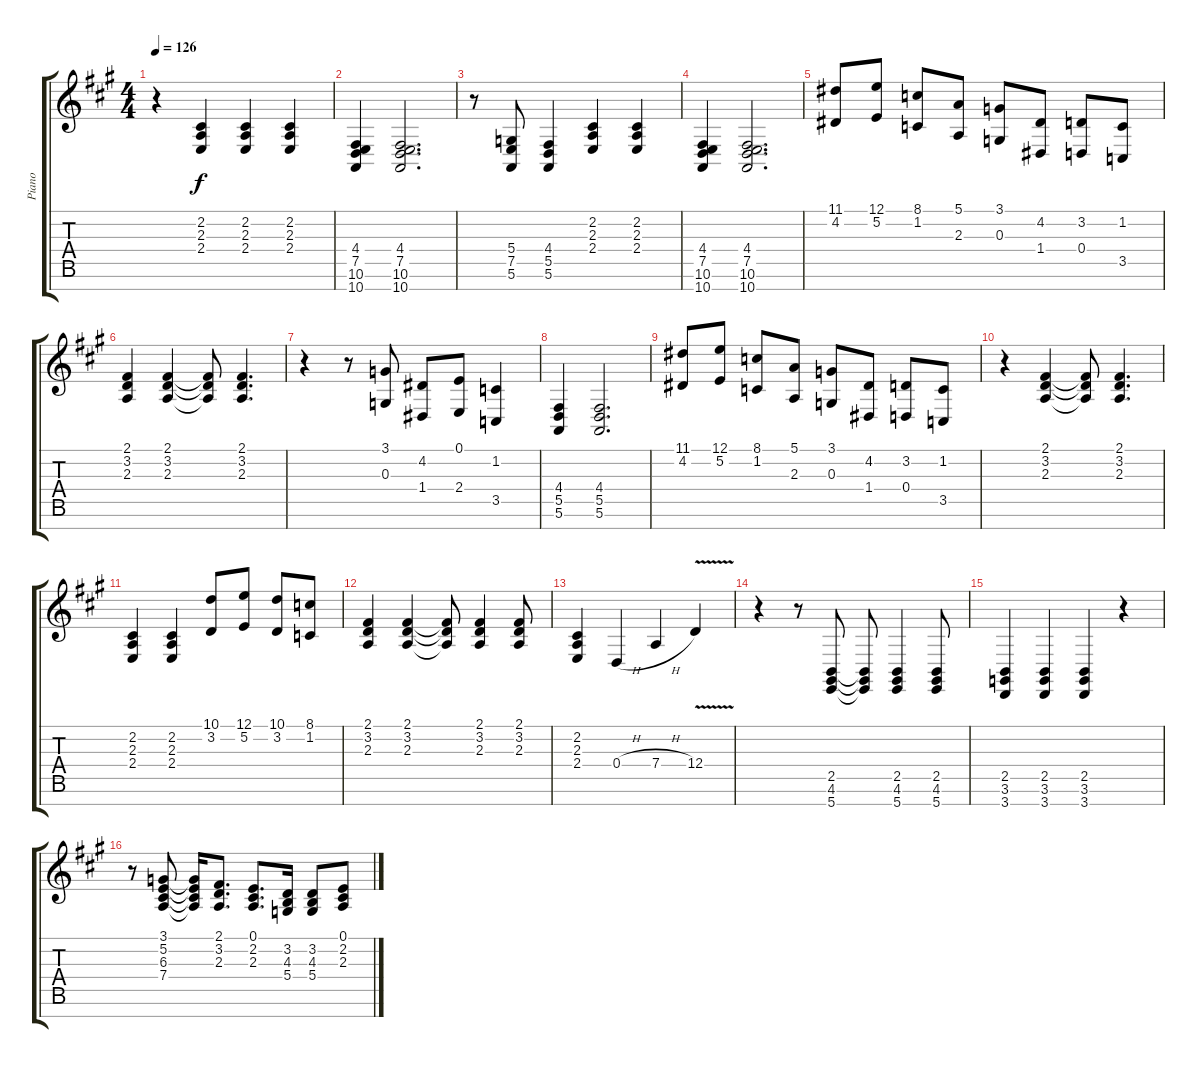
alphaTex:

\track ("Piano" "Piano") {instrument brightacousticpiano}
\staff {score tabs}
\tuning (E4 B3 G3 D3 A2 E2 B1) {hide}
\ts (4 4)
\tempo 126
\clef g2
\ks a
r.4{dy f} (2.2 2.3 2.4).4 (2.2 2.3 2.4).4 (2.2 2.3 2.4).4 |
(4.4 7.5 10.6 10.7).4 (4.4 7.5 10.6 10.7).2{d} |
r.8 (5.4 7.5 5.6).8 (4.4 5.5 5.6).4 (2.2 2.3 2.4).4 (2.2 2.3 2.4).4 |
(4.4 7.5 10.6 10.7).4 (4.4 7.5 10.6 10.7).2{d} |
(11.1 4.2).8 (12.1 5.2).8 (8.1 1.2).8 (5.1 2.3).8 (3.1 0.3).8 (4.2 1.4).8 (3.2 0.4).8 (1.2 3.5).8 |
(2.1 3.2 2.3).4 (2.1 3.2 2.3).4 (2.1{t} 3.2{t} 2.3{t}).8 (2.1 3.2 2.3).4{d} |
r.4 r.8 (3.1 0.3).8 (4.2 1.4).8 (0.1 2.4).8 (1.2 3.5).4 |
(4.4 5.5 5.6).4 (4.4 5.5 5.6).2{d} |
(11.1 4.2).8 (12.1 5.2).8 (8.1 1.2).8 (5.1 2.3).8 (3.1 0.3).8 (4.2 1.4).8 (3.2 0.4).8 (1.2 3.5).8 |
r.4 (2.1 3.2 2.3).4 (2.1{t} 3.2{t} 2.3{t}).8 (2.1 3.2 2.3).4{d} |
(2.2 2.3 2.4).4 (2.2 2.3 2.4).4 (10.1 3.2).8 (12.1 5.2).8 (10.1 3.2).8 (8.1 1.2).8 |
(2.1 3.2 2.3).4 (2.1 3.2 2.3).4 (2.1{t} 3.2{t} 2.3{t}).8 (2.1 3.2 2.3).4 (2.1 3.2 2.3).8 |
(2.2 2.3 2.4).4 0.4{h}.4 7.4{h}.4 12.4{v}.4 |
r.4 r.8 (2.5 4.6 5.7).8 (2.5{t} 4.6{t} 5.7{t}).8 (2.5 4.6 5.7).4 (2.5 4.6 5.7).8 |
(2.5 3.6 3.7).4 (2.5 3.6 3.7).4 (2.5 3.6 3.7).4 r.4 |
r.8 (3.1 5.2 6.3 7.4).8 (3.1{t} 5.2{t} 6.3{t} 7.4{t}).16 (2.1 3.2 2.3).8{d} (0.1 2.2 2.3).8{d} (3.2 4.3 5.4).16 (3.2 4.3 5.4).8 (0.1 2.2 2.3).8
